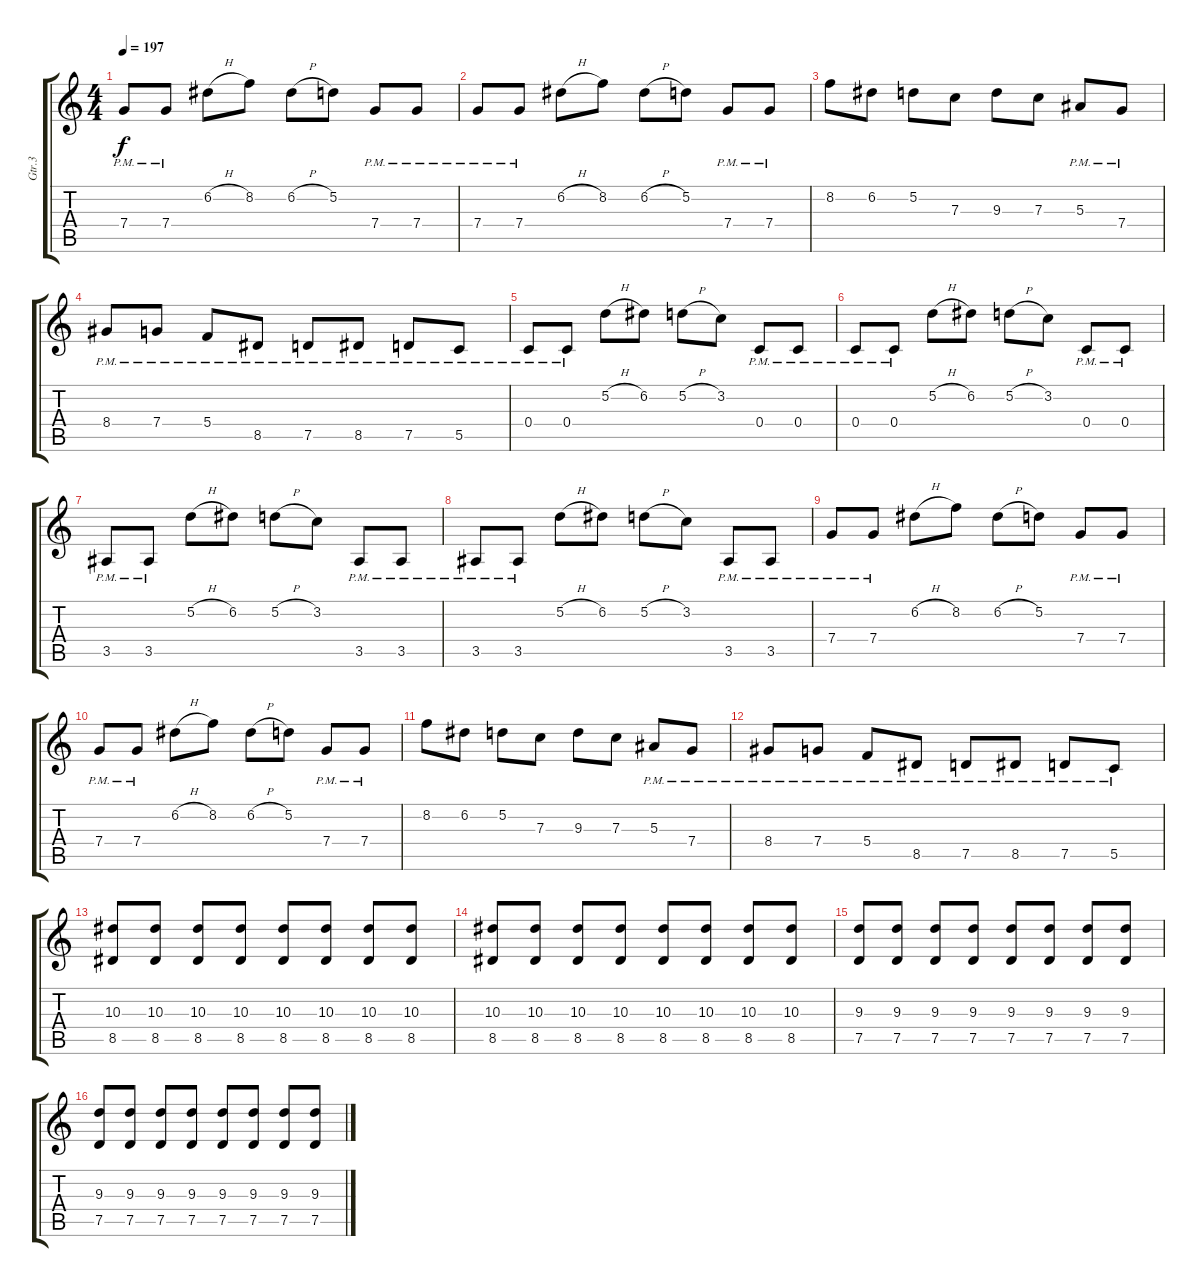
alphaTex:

\track ("Gtr.3" "Gtr.3") {instrument distortionguitar}
\staff {score tabs}
\tuning (D4 A3 F3 C3 G2 C2) {hide}
\ts (4 4)
\tempo 197
\clef g2
\ks c
7.4{pm}.8{dy f} 7.4{pm}.8 6.2{h}.8 8.2.8 6.2{h}.8 5.2.8 7.4{pm}.8 7.4{pm}.8 |
7.4{pm}.8 7.4{pm}.8 6.2{h}.8 8.2.8 6.2{h}.8 5.2.8 7.4{pm}.8 7.4{pm}.8 |
8.2.8 6.2.8 5.2.8 7.3.8 9.3.8 7.3.8 5.3{pm}.8 7.4{pm}.8 |
8.4{pm}.8 7.4{pm}.8 5.4{pm}.8 8.5{pm}.8 7.5{pm}.8 8.5{pm}.8 7.5{pm}.8 5.5{pm}.8 |
0.4{pm}.8 0.4{pm}.8 5.2{h}.8 6.2.8 5.2{h}.8 3.2.8 0.4{pm}.8 0.4{pm}.8 |
0.4{pm}.8 0.4{pm}.8 5.2{h}.8 6.2.8 5.2{h}.8 3.2.8 0.4{pm}.8 0.4{pm}.8 |
3.5{pm}.8 3.5{pm}.8 5.2{h}.8 6.2.8 5.2{h}.8 3.2.8 3.5{pm}.8 3.5{pm}.8 |
3.5{pm}.8 3.5{pm}.8 5.2{h}.8 6.2.8 5.2{h}.8 3.2.8 3.5{pm}.8 3.5{pm}.8 |
7.4{pm}.8 7.4{pm}.8 6.2{h}.8 8.2.8 6.2{h}.8 5.2.8 7.4{pm}.8 7.4{pm}.8 |
7.4{pm}.8 7.4{pm}.8 6.2{h}.8 8.2.8 6.2{h}.8 5.2.8 7.4{pm}.8 7.4{pm}.8 |
8.2.8 6.2.8 5.2.8 7.3.8 9.3.8 7.3.8 5.3{pm}.8 7.4{pm}.8 |
8.4{pm}.8 7.4{pm}.8 5.4{pm}.8 8.5{pm}.8 7.5{pm}.8 8.5{pm}.8 7.5{pm}.8 5.5{pm}.8 |
(10.3 8.5).8 (10.3 8.5).8 (10.3 8.5).8 (10.3 8.5).8 (10.3 8.5).8 (10.3 8.5).8 (10.3 8.5).8 (10.3 8.5).8 |
(10.3 8.5).8 (10.3 8.5).8 (10.3 8.5).8 (10.3 8.5).8 (10.3 8.5).8 (10.3 8.5).8 (10.3 8.5).8 (10.3 8.5).8 |
(9.3 7.5).8 (9.3 7.5).8 (9.3 7.5).8 (9.3 7.5).8 (9.3 7.5).8 (9.3 7.5).8 (9.3 7.5).8 (9.3 7.5).8 |
(9.3 7.5).8 (9.3 7.5).8 (9.3 7.5).8 (9.3 7.5).8 (9.3 7.5).8 (9.3 7.5).8 (9.3 7.5).8 (9.3 7.5).8
